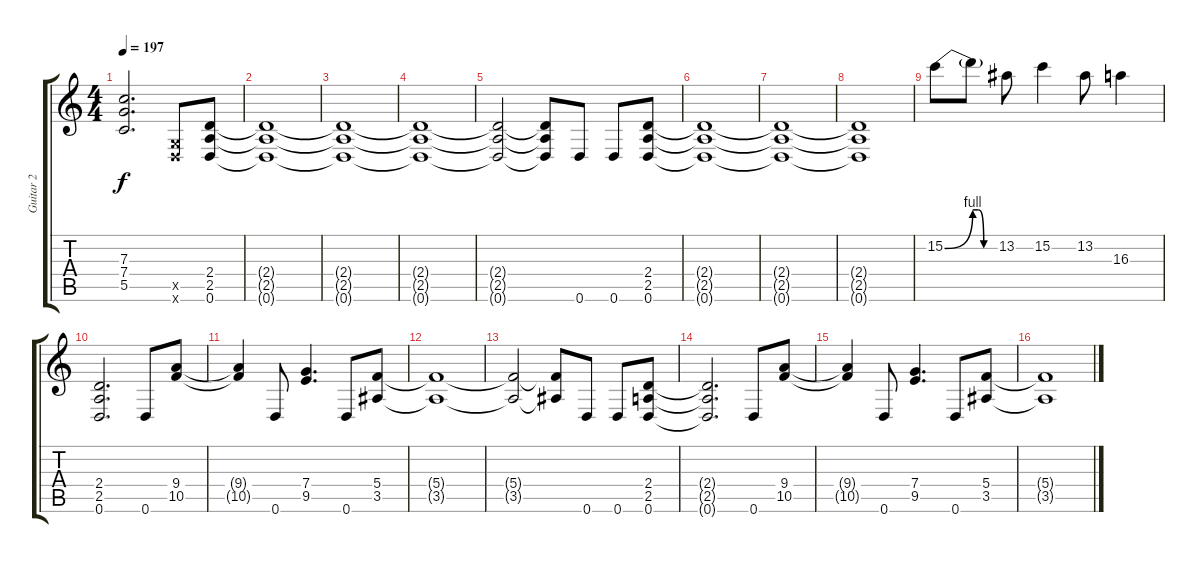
\track ("Guitar 2" "Guitar 2") {instrument distortionguitar}
\staff {score tabs}
\tuning (D4 A3 F3 C3 G2 D2) {hide}
\ts (4 4)
\tempo 197
\clef g2
\ks c
(7.3{t} 7.4{t} 5.5{t}).2{d dy f} (0.5{x} 0.6{x}).8 (2.4 2.5 0.6).8 |
(2.4{t} 2.5{t} 0.6{t}).1 |
(2.4{t} 2.5{t} 0.6{t}).1 |
(2.4{t} 2.5{t} 0.6{t}).1 |
(2.4{t} 2.5{t} 0.6{t}).2 (2.4{t} 2.5{t} 0.6{t}).8 0.6.8 0.6.8 (2.4 2.5 0.6).8 |
(2.4{t} 2.5{t} 0.6{t}).1 |
(2.4{t} 2.5{t} 0.6{t}).1 |
(2.4{t} 2.5{t} 0.6{t}).1 |
15.2{be (bend 0 0 60 4)}.8 15.2{be (custom 0 4 15 4 30 0 60 0) t}.8 13.2.8 15.2.4 13.2.8 16.3.4 |
(2.4 2.5 0.6).2{d} 0.6.8 (9.4 10.5).8 |
(9.4{t} 10.5{t}).4 0.6.8 (7.4 9.5).4{d} 0.6.8 (5.4 3.5).8 |
(5.4{t} 3.5{t}).1 |
(5.4{t} 3.5{t}).2 (5.4{t} 3.5{t}).8 0.6.8 0.6.8 (2.4 2.5 0.6).8 |
(2.4{t} 2.5{t} 0.6{t}).2{d} 0.6.8 (9.4 10.5).8 |
(9.4{t} 10.5{t}).4 0.6.8 (7.4 9.5).4{d} 0.6.8 (5.4 3.5).8 |
(5.4{t} 3.5{t}).1
